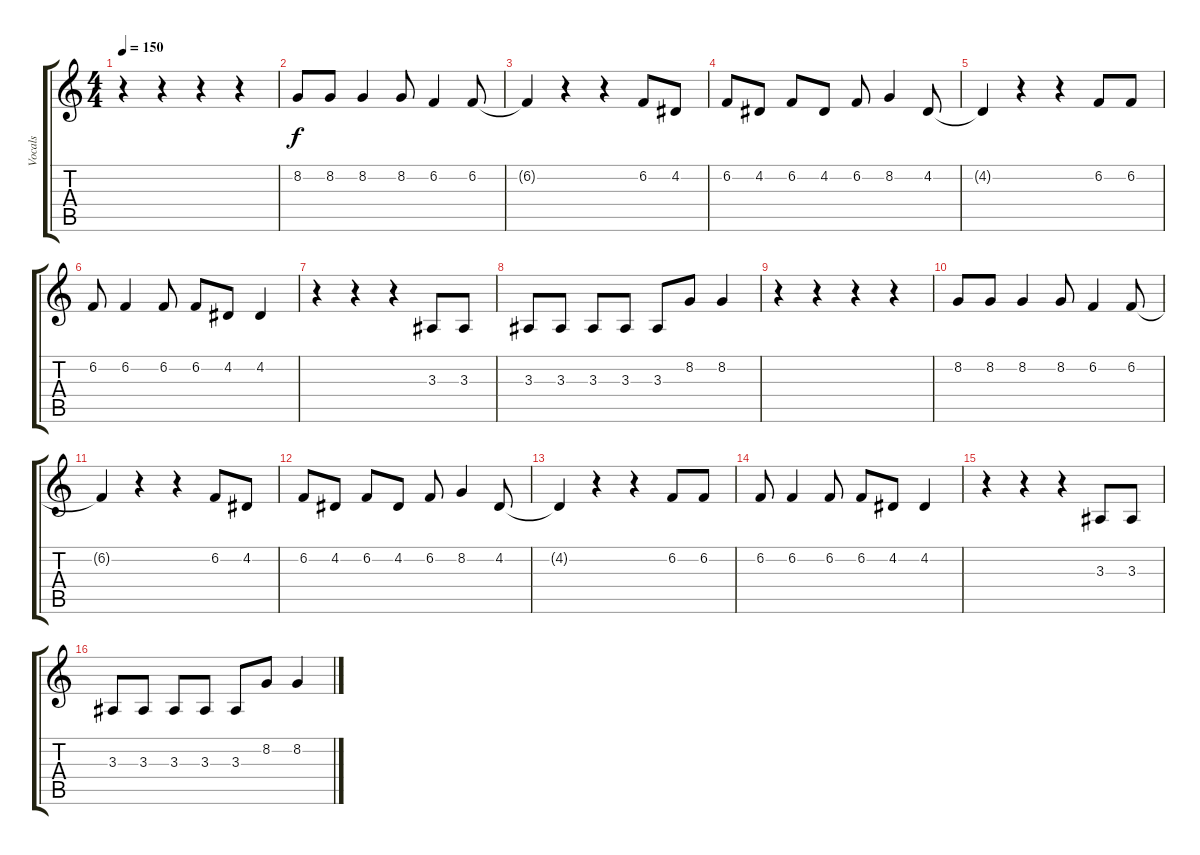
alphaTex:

\track ("Vocals" "Vocals") {instrument harmonica}
\staff {score tabs}
\tuning (E4 B3 G3 D3 A2 E2) {hide}
\ts (4 4)
\tempo 150
\clef g2
\ks c
r.4{dy f} r.4 r.4 r.4 |
8.2.8 8.2.8 8.2.4 8.2.8 6.2.4 6.2.8 |
6.2{t}.4 r.4 r.4 6.2.8 4.2.8 |
6.2.8 4.2.8 6.2.8 4.2.8 6.2.8 8.2.4 4.2.8 |
4.2{t}.4 r.4 r.4 6.2.8 6.2.8 |
6.2.8 6.2.4 6.2.8 6.2.8 4.2.8 4.2.4 |
r.4 r.4 r.4 3.3.8 3.3.8 |
3.3.8 3.3.8 3.3.8 3.3.8 3.3.8 8.2.8 8.2.4 |
r.4 r.4 r.4 r.4 |
8.2.8 8.2.8 8.2.4 8.2.8 6.2.4 6.2.8 |
6.2{t}.4 r.4 r.4 6.2.8 4.2.8 |
6.2.8 4.2.8 6.2.8 4.2.8 6.2.8 8.2.4 4.2.8 |
4.2{t}.4 r.4 r.4 6.2.8 6.2.8 |
6.2.8 6.2.4 6.2.8 6.2.8 4.2.8 4.2.4 |
r.4 r.4 r.4 3.3.8 3.3.8 |
3.3.8 3.3.8 3.3.8 3.3.8 3.3.8 8.2.8 8.2.4
